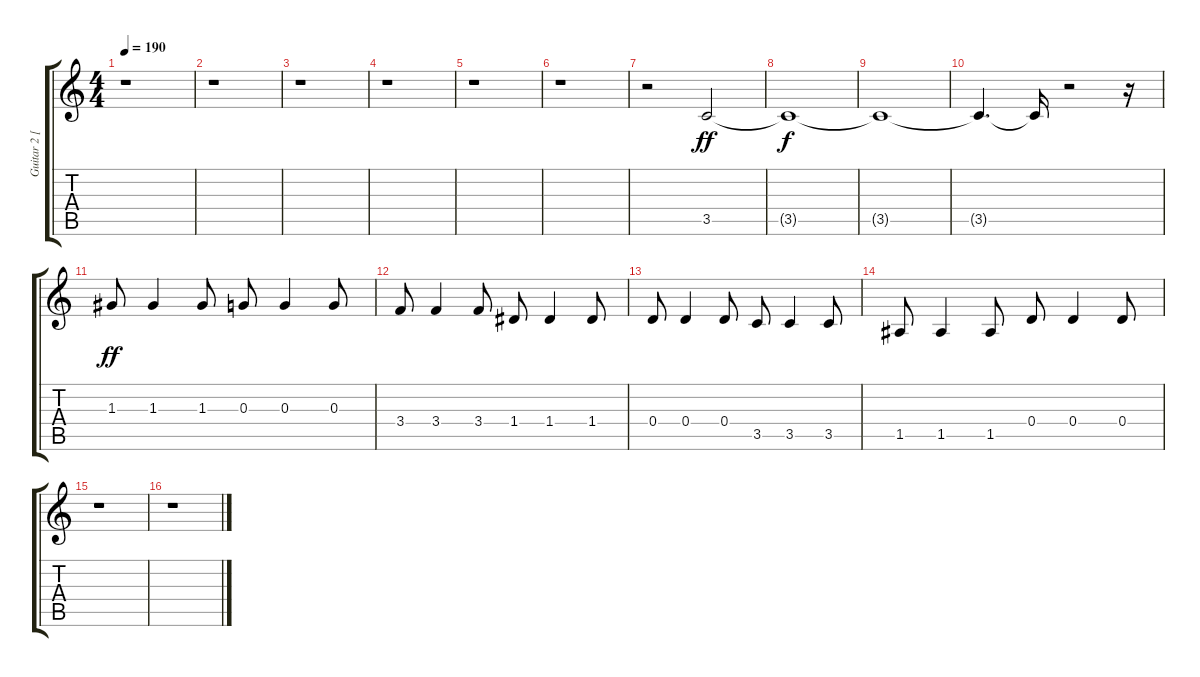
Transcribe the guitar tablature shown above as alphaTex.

\track ("Guitar 2 [Solo]" "Guitar 2 [") {instrument overdrivenguitar}
\staff {score tabs}
\tuning (E4 B3 G3 D3 A2 E2) {hide}
\ts (4 4)
\tempo 190
\clef g2
\ks c
r.1{dy ff} |
r.1 |
r.1 |
r.1 |
r.1 |
r.1 |
r.2 3.5.2{instrument pad7halo} |
3.5{t}.1{dy f} |
3.5{t}.1 |
3.5{t}.4{d} 3.5{t}.16 r.2 r.16 |
1.3.8{dy ff instrument distortionguitar} 1.3.4 1.3.8 0.3.8 0.3.4 0.3.8 |
3.4.8 3.4.4 3.4.8 1.4.8 1.4.4 1.4.8 |
0.4.8 0.4.4 0.4.8 3.5.8 3.5.4 3.5.8 |
1.5.8 1.5.4 1.5.8 0.4.8 0.4.4 0.4.8 |
r.1 |
r.1
